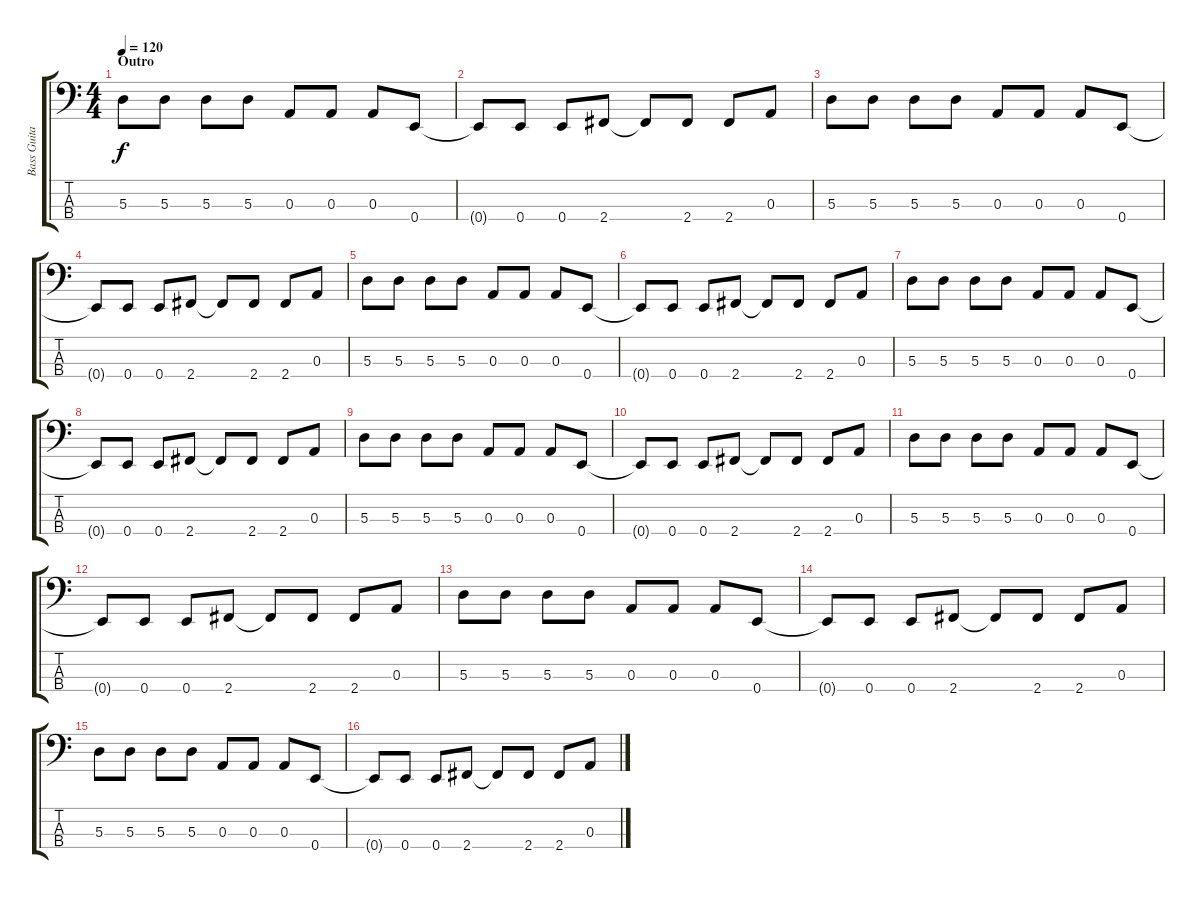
\track ("Bass Guitar" "Bass Guita") {instrument electricbasspick}
\staff {score tabs}
\tuning (G2 D2 A1 E1) {hide}
\ts (4 4)
\section ("" "Outro")
\tempo 120
\clef f4
\ks c
5.3.8{dy f} 5.3.8 5.3.8 5.3.8 0.3.8 0.3.8 0.3.8 0.4.8 |
0.4{t}.8 0.4.8 0.4.8 2.4.8 2.4{t}.8 2.4.8 2.4.8 0.3.8 |
5.3.8 5.3.8 5.3.8 5.3.8 0.3.8 0.3.8 0.3.8 0.4.8 |
0.4{t}.8 0.4.8 0.4.8 2.4.8 2.4{t}.8 2.4.8 2.4.8 0.3.8 |
5.3.8 5.3.8 5.3.8 5.3.8 0.3.8 0.3.8 0.3.8 0.4.8 |
0.4{t}.8 0.4.8 0.4.8 2.4.8 2.4{t}.8 2.4.8 2.4.8 0.3.8 |
5.3.8 5.3.8 5.3.8 5.3.8 0.3.8 0.3.8 0.3.8 0.4.8 |
0.4{t}.8 0.4.8 0.4.8 2.4.8 2.4{t}.8 2.4.8 2.4.8 0.3.8 |
5.3.8 5.3.8 5.3.8 5.3.8 0.3.8 0.3.8 0.3.8 0.4.8 |
0.4{t}.8 0.4.8 0.4.8 2.4.8 2.4{t}.8 2.4.8 2.4.8 0.3.8 |
5.3.8 5.3.8 5.3.8 5.3.8 0.3.8 0.3.8 0.3.8 0.4.8 |
0.4{t}.8 0.4.8 0.4.8 2.4.8 2.4{t}.8 2.4.8 2.4.8 0.3.8 |
5.3.8 5.3.8 5.3.8 5.3.8 0.3.8 0.3.8 0.3.8 0.4.8 |
0.4{t}.8 0.4.8 0.4.8 2.4.8 2.4{t}.8 2.4.8 2.4.8 0.3.8 |
5.3.8 5.3.8 5.3.8 5.3.8 0.3.8 0.3.8 0.3.8 0.4.8 |
0.4{t}.8 0.4.8 0.4.8 2.4.8 2.4{t}.8 2.4.8 2.4.8 0.3.8
